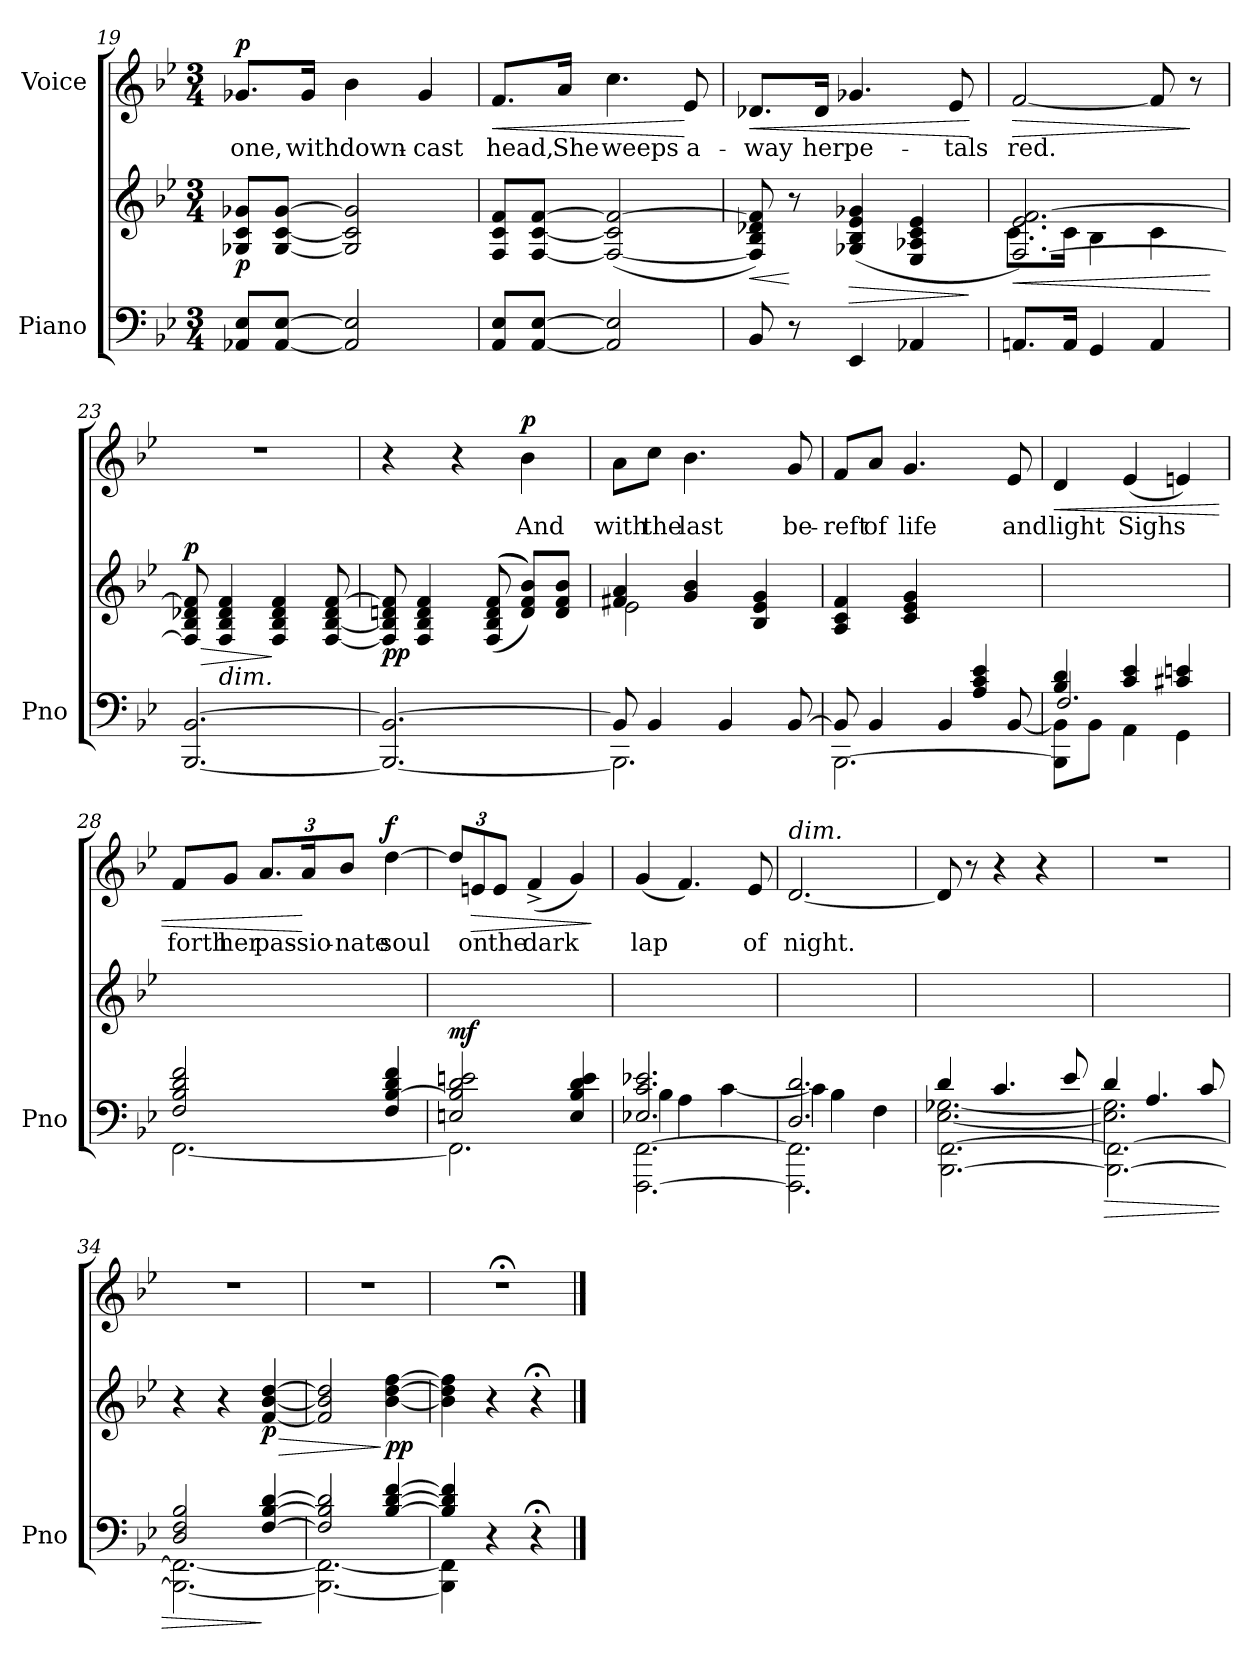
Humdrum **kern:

**kern	**kern	**dynam	**kern	**text	**dynam
*part2	*part2	*part2	*part1	*part1	*part1
*staff3	*staff2	*staff2/3	*staff1	*staff1	*staff1
*I"Piano	*	*	*I"Voice	*	*
*I'Pno	*	*	*	*	*
*clefF4	*clefG2	*	*clefG2	*	*
*k[b-e-]	*k[b-e-]	*	*k[b-e-]	*	*
*M3/4	*M3/4	*	*M3/4	*	*
=19	=19	=19	=19	=19	=19
!	!	!LO:DY:b	!	!LO:LY:b	!LO:DY:a
8AA-X/ 8E-/L	8G-X/ 8c/ 8g-X/L	p	8.g-X/L	one,	p
[8AA-/ [8E-/J	[8G-/ [8c/ [8g-/J	.	.	.	.
!	!	!	!	!LO:LY:b	!
.	.	.	16g-/Jk	with	.
!	!	!	!	!LO:LY:b	!
2AA-/] 2E-/]	2G-/] 2c/] 2g-/]	.	4b-\	down-	.
!	!	!	!	!LO:LY:b	!
.	.	.	4g-/	-cast	.
!!LO:PB:g=z
=20	=20	=20	=20	=20	=20
!	!	!	!	!LO:LY:b	!LO:HP:b
8AA/ 8E-/L	8F/ 8c/ 8f/L	.	8.f/L	head,	<
[8AA/ [8E-/J	[8F/ [8c/ [8f/J	.	.	.	.
!	!	!	!	!LO:LY:b	!
.	.	.	16a/Jk	She	.
!	!	!	!	!LO:LY:b	!
2AA/] 2E-/]	(<2F/_ 2c/] 2f/_	.	4.cc\	weeps	.
!	!	!	!	!LO:LY:b	!
.	.	.	8e-/	a-	[
=21	=21	=21	=21	=21	=21
!	!	!LO:HP:b	!	!LO:LY:b	!LO:HP:b
8BB-/	8F/] 8B-/ 8d-X/ 8f/])	<	8.d-X/L	-way	<
8r	8r	[	.	.	.
!	!	!	!	!LO:LY:b	!
.	.	.	16d-/Jk	her	.
!	!	!LO:HP:b	!	!LO:LY:b	!
4EE-/	(>4G-X/ 4B-/ 4e-/ 4g-X/	>	4.g-X/	pe-	.
4AA-X/	4E-/ 4A-X/ 4c/ 4e-/	.	.	.	.
!	!	!	!	!LO:LY:b	!
.	.	.	8e-/	-tals	.
.	.	]	.	.	[
=22	=22	=22	=22	=22	=22
!	!	!LO:HP:b	!	!LO:LY:b	!LO:HP:b
*	*^	*	*	*	*
8.AAn/L	[2.F/ 2.e-/ [2.f/)	8.c\L	<	[2f/	red.	>
16AA/Jk	.	16c\Jk	.	.	.	.
4GG/	.	4B-\	.	.	.	.
4AA/	.	4c\	.	8f/]	.	.
.	.	.	.	8r	.	]
*	*v	*v	*	*	*	*
.	.	[	.	.	.
=23	=23	=23	=23	=23	=23
!	!	!LO:HP:b	!	!	!
!	!	!LO:DY:n=1:a	!	!	!
[2.BBB-/ [2.BB-/	8F/] 8B-/ 8d-X/ 8f/]	> p	2.r	.	.
!	!LO:TX:b:i:t=dim.	!	!	!	!
.	4F/ 4B-/ 4d-/ 4f/	.	.	.	.
.	4F/ 4B-/ 4d-/ 4f/	]	.	.	.
.	[8F/ [8B-/ 8d-/ [8f/	.	.	.	.
!!LO:LB:g=z
=24	=24	=24	=24	=24	=24
!	!	!LO:DY:b	!	!	!
2.BBB-/_ 2.BB-/_	8F/] 8B-/] 8dn/ 8f/]	pp	4r	.	.
.	4F/ 4B-/ 4d/ 4f/	.	.	.	.
.	.	.	4r	.	.
.	(<(>(>8F/ 8B-/ 8d/ 8f/	.	.	.	.
!	!	!	!	!LO:LY:b	!LO:DY:a
.	8d/ 8f/ 8b-/L)))	.	4b-\	And	p
.	8d/ 8f/ 8b-/J	.	.	.	.
=25	=25	=25	=25	=25	=25
*^	*^	*	*	*	*
!	!	!	!	!	!	!LO:LY:b	!
8BB-/]	2.BBB-\]	(>4f#X/ 4a/	2e-\	.	8a\L	with	.
!	!	!	!	!	!	!LO:LY:b	!
4BB-/	.	.	.	.	8cc\J	the	.
!	!	!	!	!	!	!LO:LY:b	!
.	.	4g/ 4b-/	.	.	4.b-\	last	.
4BB-/	.	.	.	.	.	.	.
.	.	4B-/ 4e-/ 4g/	4ryy	.	.	.	.
!	!	!	!	!	!	!LO:LY:b	!
[8BB-/	.	.	.	.	8g/	be-	.
*	*	*v	*v	*	*	*	*
=26	=26	=26	=26	=26	=26	=26
*	*^	*	*	*	*	*
!	!	!	!	!	!	!LO:LY:b	!
2ryy	8BB-/]	[2.BBB-\	4A/ 4c/ 4f/	.	8f/L	-reft	.
!	!	!	!	!	!	!LO:LY:b	!
.	4BB-/	.	.	.	8a/J	of	.
!	!	!	!	!	!	!LO:LY:b	!
.	.	.	4c/ 4e-/ 4g/	.	4.g/	life	.
.	4BB-/	.	.	.	.	.	.
4A/ 4c/ 4e-/	.	.	4ryy	.	.	.	.
!	!	!	!	!	!	!LO:LY:b	!
.	[8BB-/	.	.	.	8e-/	and	.
=27	=27	=27	=27	=27	=27	=27	=27
!	!	!	!	!	!	!LO:LY:b	!LO:HP:b
4B-/ 4d/)	8BBB-\] 8BB-\]L	2.F/	2.ryy	.	4d/	light	<
.	8BB-\J	.	.	.	.	.	.
!	!	!	!	!	!	!LO:LY:b	!
4c/ 4e-/	4AA\	.	.	.	(<4e-/	Sighs	.
4c#X/ 4en/	4GG\	.	.	.	4en/)	.	.
*	*v	*v	*	*	*	*	*
!!LO:LB:g=z
=28	=28	=28	=28	=28	=28	=28
!	!	!	!	!	!LO:LY:b	!
2F/ 2B-/ 2d/ 2f/	[2.FF\	2.ryy	.	8f/L	forth	.
!	!	!	!	!	!LO:LY:b	!
.	.	.	.	8g/J	her	.
*	*	*	*	*Xbrackettup	*	*
!	!	!	!	!	!LO:LY:b	!
.	.	.	.	12.a/L	pas-	.
!	!	!	!	!	!LO:LY:b	!
.	.	.	.	24a/K	-sio-	[
!	!	!	!	!	!LO:LY:b	!
.	.	.	.	12b-/J	-nate	.
!	!	!	!	!	!LO:LY:b	!LO:DY:a
4F/ [4B-/ 4d/ 4f/	.	.	.	[4dd\	soul	f
=29	=29	=29	=29	=29	=29	=29
!	!	!	!LO:DY:b	!	!	!
2En/ 2B-/] 2d/ 2en/	2.FF\]	2.ryy	mf	12dd/L]	.	.
!	!	!	!	!	!LO:LY:b	!LO:HP:b
.	.	.	.	12en/	on	>
!	!	!	!	!	!LO:LY:b	!
.	.	.	.	12e/J	the	.
!	!	!	!	!	!LO:LY:b	!
.	.	.	.	(<4f^/	dark	.
4E/ 4B-/ 4d/ 4e/	.	.	.	4g/)	.	.
*v	*v	*	*	*	*	*
.	.	.	.	.	]
=30	=30	=30	=30	=30	=30
*^	*	*	*	*	*
*	*^	*	*	*	*	*
!	!	!	!	!	!	!LO:LY:b	!
2.E-X/ 2.c/ 2.e-X/	4B-\	[2.FFF\ [2.FF\	2.ryy	.	(<4g/	lap	.
.	4A\	.	.	.	4.f/)	.	.
.	[4c\	.	.	.	.	.	.
!	!	!	!	!	!	!LO:LY:b	!
.	.	.	.	.	8e-/	of	.
=31	=31	=31	=31	=31	=31	=31	=31
!	!	!	!	!	!LO:TX:a:i:t=dim.	!	!
!	!	!	!	!	!	!LO:LY:b	!
2.D/ 2.d/	4c\]	2.FFF\] 2.FF\]	2.ryy	.	[2.d/	night.	.
.	4B-\	.	.	.	.	.	.
.	4F\	.	.	.	.	.	.
!!LO:LB:g=z
=32	=32	=32	=32	=32	=32	=32	=32
!	!	!	!	!LO:DY:b=2	!	!	!
!	!	!	!	!LO:DY:n=1:b	!	!	!
4d/	[2.E-\ [2.G-X\	[2.BBB-\ [2.FF\	2.ryy	mf fz	8d/]	.	.
.	.	.	.	.	8r	.	.
4.c/	.	.	.	.	4r	.	.
.	.	.	.	.	4r	.	.
8e-/	.	.	.	.	.	.	.
=33	=33	=33	=33	=33	=33	=33	=33
!	!	!	!	!LO:HP:b=2	!	!	!
4d/	2.E-\] 2.G-\]	2.BBB-\_ 2.FF\_	2.ryy	>	2.r	.	.
4.A/	.	.	.	.	.	.	.
8c/	.	.	.	.	.	.	.
*	*v	*v	*	*	*	*	*
=34	=34	=34	=34	=34	=34	=34
2D/ 2F/ 2B-/	2.BBB-\_ 2.FF\_	4r	.	2.r	.	.
.	.	4r	.	.	.	.
!	!	!	!LO:HP:n=1:b	!	!	!
!	!	!	!LO:DY:n=1:b	!	!	!
[4F/ [4B-/ [4d/	.	[4f/ [4b-/ [4dd/	] > p	.	.	.
=35	=35	=35	=35	=35	=35	=35
2F/] 2B-/] 2d/]	2.BBB-\_ 2.FF\_	2f/] 2b-/] 2dd/]	.	2.r	.	.
!	!	!	!LO:DY:n=1:b	!	!	!
[4B-/ [4d/ [4f/	.	[4b-\ [4dd\ [4ff\	] pp	.	.	.
=36	=36	=36	=36	=36	=36	=36
4B-/] 4d/] 4f/]	4BBB-\] 4FF\]	4b-\] 4dd\] 4ff\]	.	2.r;<	.	.
4r	4ryy	4r	.	.	.	.
4r;<	4ryy	4r;<	.	.	.	.
*v	*v	*	*	*	*	*
==	==	==	==	==	==
*-	*-	*-	*-	*-	*-
